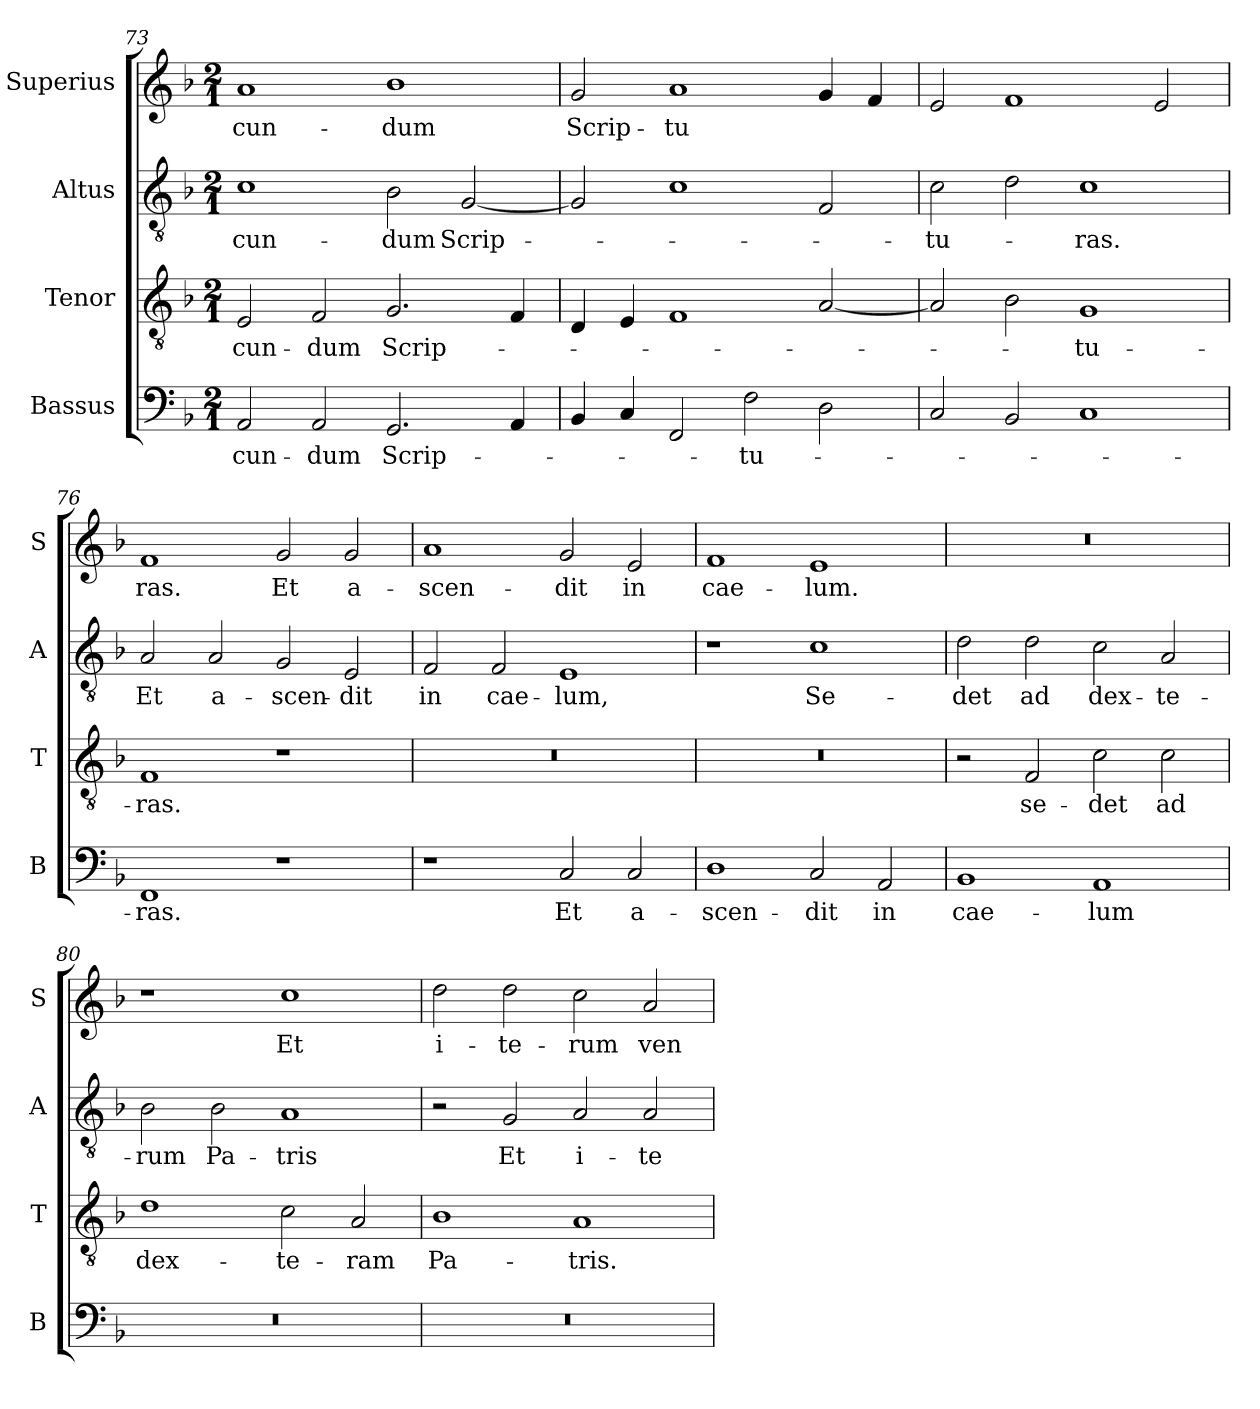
**kern	**text	**kern	**text	**kern	**text	**kern	**text
*part4	*part4	*part3	*part3	*part2	*part2	*part1	*part1
*staff4	*staff4	*staff3	*staff3	*staff2	*staff2	*staff1	*staff1
*I"Bassus	*	*I"Tenor	*	*I"Altus	*	*I"Superius	*
*I'B	*	*I'T	*	*I'A	*	*I'S	*
*clefF4	*	*clefGv2	*	*clefGv2	*	*clefG2	*
*k[b-]	*	*k[b-]	*	*k[b-]	*	*k[b-]	*
*M2/1	*	*M2/1	*	*M2/1	*	*M2/1	*
=73	=73	=73	=73	=73	=73	=73	=73
2AA/	-cun-	2E/	-cun-	1c	-cun-	1a	-cun-
2AA/	-dum	2F/	-dum	.	.	.	.
2.GG/	Scrip-	2.G/	Scrip-	2B-\	-dum	1b-	-dum
.	.	.	.	[2G/	Scrip-	.	.
4AA/	.	4F/	.	.	.	.	.
=74	=74	=74	=74	=74	=74	=74	=74
4BB-/	.	4D/	.	2G/]	.	2g/	Scrip-
4C/	.	4E/	.	.	.	.	.
2FF/	.	1F	.	1c	.	1a	-tu
2F\	-tu-	.	.	.	.	.	.
2D\	.	[2A/	.	2F/	.	4g/	.
.	.	.	.	.	.	4f/	.
=75	=75	=75	=75	=75	=75	=75	=75
2C/	.	2A/]	.	2c\	-tu-	2e/	.
2BB-/	.	2B-\	.	2d\	.	1f	.
1C	.	1G	-tu-	1c	-ras.	.	.
.	.	.	.	.	.	2e/	.
=76	=76	=76	=76	=76	=76	=76	=76
1FF	-ras.	1F	-ras.	2A/	Et	1f	ras.
.	.	.	.	2A/	a-	.	.
1r	.	1r	.	2G/	-scen-	2g/	Et
.	.	.	.	2E/	-dit	2g/	a-
=77	=77	=77	=77	=77	=77	=77	=77
1r	.	0r	.	2F/	in	1a	-scen-
.	.	.	.	2F/	cae-	.	.
2C/	Et	.	.	1E	-lum,	2g/	-dit
2C/	a-	.	.	.	.	2e/	in
=78	=78	=78	=78	=78	=78	=78	=78
1D	-scen-	0r	.	1r	.	1f	cae-
2C/	-dit	.	.	1c	Se-	1e	-lum.
2AA/	in	.	.	.	.	.	.
=79	=79	=79	=79	=79	=79	=79	=79
1BB-	cae-	2r	.	2d\	-det	0r	.
.	.	2F/	se-	2d\	ad	.	.
1AA	-lum	2c\	-det	2c\	dex-	.	.
.	.	2c\	ad	2A/	-te-	.	.
=80	=80	=80	=80	=80	=80	=80	=80
0r	.	1d	dex-	2B-\	-rum	1r	.
.	.	.	.	2B-\	Pa-	.	.
.	.	2c\	-te-	1A	-tris	1cc	Et
.	.	2A/	-ram	.	.	.	.
=81	=81	=81	=81	=81	=81	=81	=81
0r	.	1B-	Pa-	2r	.	2dd\	i-
.	.	.	.	2G/	Et	2dd\	-te-
.	.	1A	-tris.	2A/	i-	2cc\	-rum
.	.	.	.	2A/	-te-	2a/	ven-
=	=	=	=	=	=	=	=
*-	*-	*-	*-	*-	*-	*-	*-
